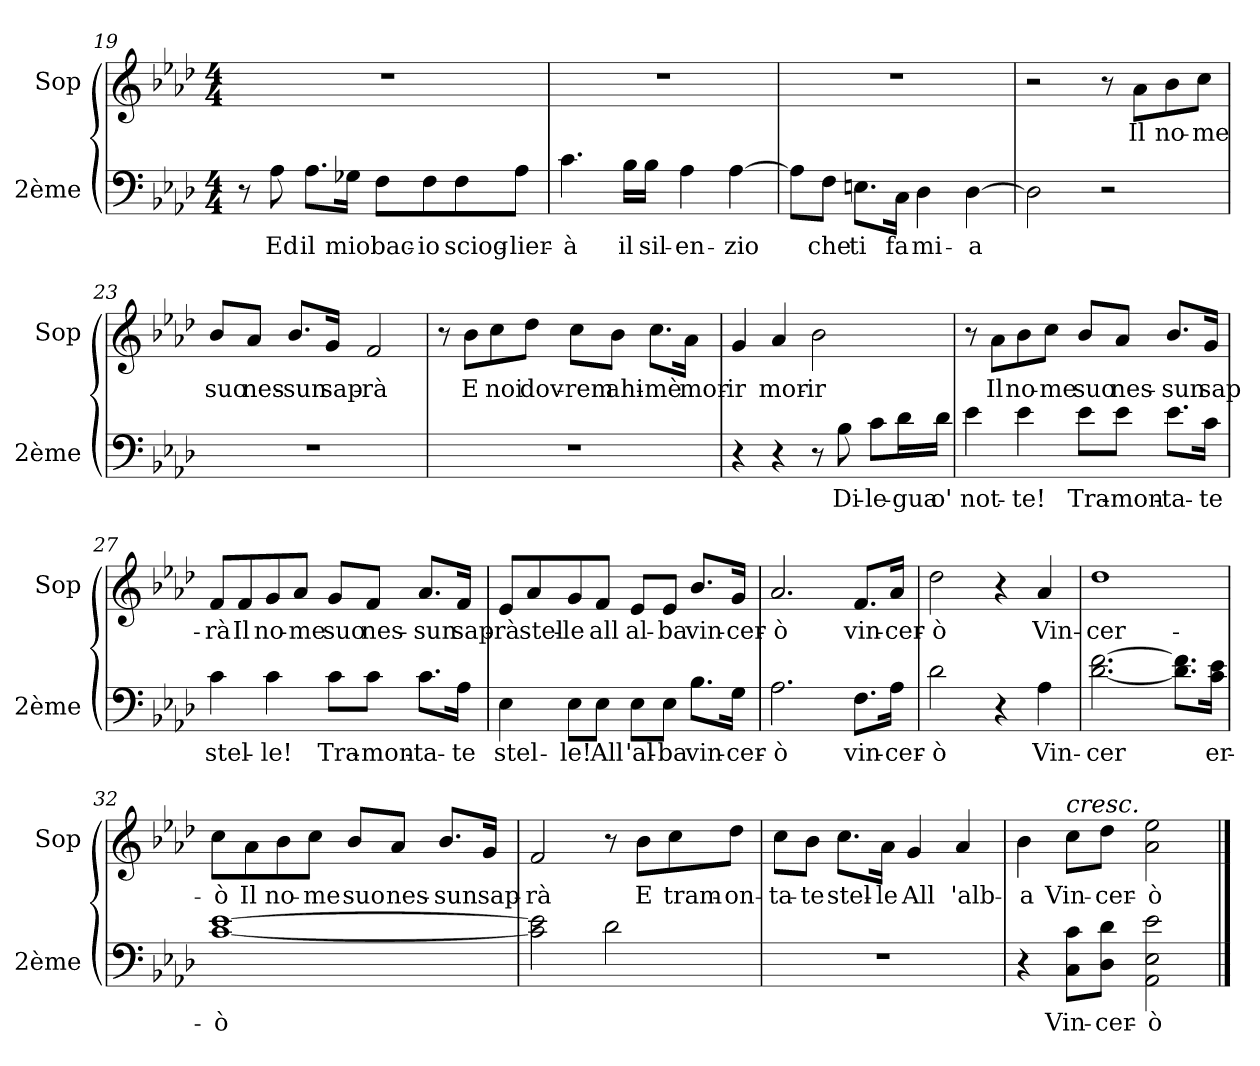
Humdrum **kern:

**kern	**text	**kern	**text
*part2	*part2	*part1	*part1
*staff2	*staff2	*staff1	*staff1
*I"2ème	*	*I"Sop	*
*I'2ème	*	*I'Sop	*
*clefF4	*	*clefG2	*
*k[b-e-a-d-]	*	*k[b-e-a-d-]	*
*M4/4	*	*M4/4	*
=19	=19	=19	=19
8r	.	1r	.
!	!LO:LY:b	!	!
8A-\	Ed	.	.
!	!LO:LY:b	!	!
8.A-\L	il	.	.
!	!LO:LY:b	!	!
16G-X\Jk	mio	.	.
!	!LO:LY:b	!	!
8F\L	bac-	.	.
!	!LO:LY:b	!	!
8F\	-io	.	.
!	!LO:LY:b	!	!
8F\	sciog-	.	.
!	!LO:LY:b	!	!
8A-\J	-lier-	.	.
=20	=20	=20	=20
!	!LO:LY:b	!	!
4.c\	-à	1r	.
!	!LO:LY:b	!	!
16B-\LL	il	.	.
!	!LO:LY:b	!	!
16B-\JJ	sil-	.	.
!	!LO:LY:b	!	!
4A-\	-en-	.	.
!	!LO:LY:b	!	!
[4A-\	-zio	.	.
!!LO:LB:g=z
=21	=21	=21	=21
8A-\L]	.	1r	.
!	!LO:LY:b	!	!
8F\J	che	.	.
!	!LO:LY:b	!	!
8.En\L	ti	.	.
!	!LO:LY:b	!	!
16C\Jk	fa	.	.
!	!LO:LY:b	!	!
4D-\	mi-	.	.
!	!LO:LY:b	!	!
[4D-\	-a	.	.
=22	=22	=22	=22
2D-\]	.	2r	.
2r	.	8r	.
!	!	!	!LO:LY:b
.	.	8a-\L	Il
!	!	!	!LO:LY:b
.	.	8b-\	no-
!	!	!	!LO:LY:b
.	.	8cc\J	-me
=23	=23	=23	=23
!	!	!	!LO:LY:b
1r	.	8b-/L	suo
!	!	!	!LO:LY:b
.	.	8a-/J	nes-
!	!	!	!LO:LY:b
.	.	8.b-/L	-sun
!	!	!	!LO:LY:b
.	.	16g/Jk	sap-
!	!	!	!LO:LY:b
.	.	2f/	-rà
=24	=24	=24	=24
1r	.	8r	.
!	!	!	!LO:LY:b
.	.	8b-\L	E
!	!	!	!LO:LY:b
.	.	8cc\	noi
!	!	!	!LO:LY:b
.	.	8dd-\J	dov-
!	!	!	!LO:LY:b
.	.	8cc\L	-rem
!	!	!	!LO:LY:b
.	.	8b-\J	ahi-
!	!	!	!LO:LY:b
.	.	8.cc\L	-mè
!	!	!	!LO:LY:b
.	.	16a-\Jk	mor-
=25	=25	=25	=25
!	!	!	!LO:LY:b
4r	.	4g/	-ir
!	!	!	!LO:LY:b
4r	.	4a-/	mor-
!	!	!	!LO:LY:b
8r	.	2b-\	-ir
!	!LO:LY:b	!	!
8B-\	Di-	.	.
!	!LO:LY:b	!	!
8c\L	-le-	.	.
!	!LO:LY:b	!	!
16d-\L	-gua	.	.
!	!LO:LY:b	!	!
16d-\JJ	o'	.	.
!!LO:LB:g=z
=26	=26	=26	=26
!	!LO:LY:b	!	!
4e-\	not-	8r	.
!	!	!	!LO:LY:b
.	.	8a-\L	Il
!	!LO:LY:b	!	!LO:LY:b
4e-\	-te!	8b-\	no-
!	!	!	!LO:LY:b
.	.	8cc\J	-me
!	!LO:LY:b	!	!LO:LY:b
8e-\L	Tra-	8b-/L	suo
!	!LO:LY:b	!	!LO:LY:b
8e-\J	-mon-	8a-/J	nes-
!	!LO:LY:b	!	!LO:LY:b
8.e-\L	-ta-	8.b-/L	-sun
!	!LO:LY:b	!	!LO:LY:b
16c\Jk	-te	16g/Jk	sap-
=27	=27	=27	=27
!	!LO:LY:b	!	!LO:LY:b
4c\	stel-	8f/L	rà
!	!	!	!LO:LY:b
.	.	8f/	Il
!	!LO:LY:b	!	!LO:LY:b
4c\	-le!	8g/	no-
!	!	!	!LO:LY:b
.	.	8a-/J	-me
!	!LO:LY:b	!	!LO:LY:b
8c\L	Tra-	8g/L	suo
!	!LO:LY:b	!	!LO:LY:b
8c\J	-mon-	8f/J	nes-
!	!LO:LY:b	!	!LO:LY:b
8.c\L	-ta-	8.a-/L	-sun
!	!LO:LY:b	!	!LO:LY:b
16A-\Jk	-te	16f/Jk	sap-
=28	=28	=28	=28
!	!LO:LY:b	!	!LO:LY:b
4E-\	stel-	8e-/L	rà
!	!	!	!LO:LY:b
.	.	8a-/	stel-
!	!LO:LY:b	!	!LO:LY:b
8E-\L	-le!	8g/	-le
!	!LO:LY:b	!	!LO:LY:b
8E-\J	All	8f/J	all
!	!LO:LY:b	!	!LO:LY:b
8E-\L	'al-	8e-/L	al-
!	!LO:LY:b	!	!LO:LY:b
8E-\J	-ba	8e-/J	-ba
!	!LO:LY:b	!	!LO:LY:b
8.B-\L	vin-	8.b-/L	vin-
!	!LO:LY:b	!	!LO:LY:b
16G\Jk	-cer-	16g/Jk	-cer-
=29	=29	=29	=29
!	!LO:LY:b	!	!LO:LY:b
2.A-\	-ò	2.a-/	-ò
!	!LO:LY:b	!	!LO:LY:b
8.F\L	vin-	8.f/L	vin-
!	!LO:LY:b	!	!LO:LY:b
16A-\Jk	-cer-	16a-/Jk	-cer-
!!LO:LB:g=z
=30	=30	=30	=30
!	!LO:LY:b	!	!LO:LY:b
2d-\	-ò	2dd-\	ò
4r	.	4r	.
!	!LO:LY:b	!	!LO:LY:b
4A-\	Vin-	4a-/	-Vin-
=31	=31	=31	=31
!	!LO:LY:b	!	!LO:LY:b
[2.d-\ [2.f\	-cer-	1dd-	-cer-
!	!LO:LY:b	!	!
8.d-\] 8.f\]L	---	.	.
!	!LO:LY:b	!	!
16c\ 16e-\Jk	-er-	.	.
=32	=32	=32	=32
!	!LO:LY:b	!	!LO:LY:b
[1c [1e-	-ò	8cc\L	ò
!	!	!	!LO:LY:b
.	.	8a-\	Il
!	!	!	!LO:LY:b
.	.	8b-\	no-
!	!	!	!LO:LY:b
.	.	8cc\J	-me
!	!	!	!LO:LY:b
.	.	8b-/L	suo
!	!	!	!LO:LY:b
.	.	8a-/J	nes-
!	!	!	!LO:LY:b
.	.	8.b-/L	-sun
!	!	!	!LO:LY:b
.	.	16g/Jk	sap-
=33	=33	=33	=33
!	!	!	!LO:LY:b
2c\] 2e-\]	.	2f/	-rà
2d-\	.	8r	.
!	!	!	!LO:LY:b
.	.	8b-\L	E
!	!	!	!LO:LY:b
.	.	8cc\	tram-
!	!	!	!LO:LY:b
.	.	8dd-\J	-on-
=34	=34	=34	=34
!	!	!	!LO:LY:b
1r	.	8cc\L	-ta-
!	!	!	!LO:LY:b
.	.	8b-\J	-te
!	!	!	!LO:LY:b
.	.	8.cc\L	stel-
!	!	!	!LO:LY:b
.	.	16a-\Jk	-le
!	!	!	!LO:LY:b
.	.	4g/	All
!	!	!	!LO:LY:b
.	.	4a-/	'alb-
=35	=35	=35	=35
*	*	*MM40	*
!	!	!	!LO:LY:b
4r	.	4b-\	-a
*	*	*MM30	*
!	!	!LO:TX:a:i:t=cresc.	!
!	!LO:LY:b	!	!LO:LY:b
8C\ 8c\L	Vin-	8cc\L	Vin-
*	*	*MM20	*
!	!LO:LY:b	!	!LO:LY:b
8D-\ 8d-\J	-cer-	8dd-\J	-cer-
!	!LO:LY:b	!	!LO:LY:b
2AA-\ 2E-\ 2e-\	-ò	2a-\ 2ee-\	-ò
==	==	==	==
*-	*-	*-	*-
